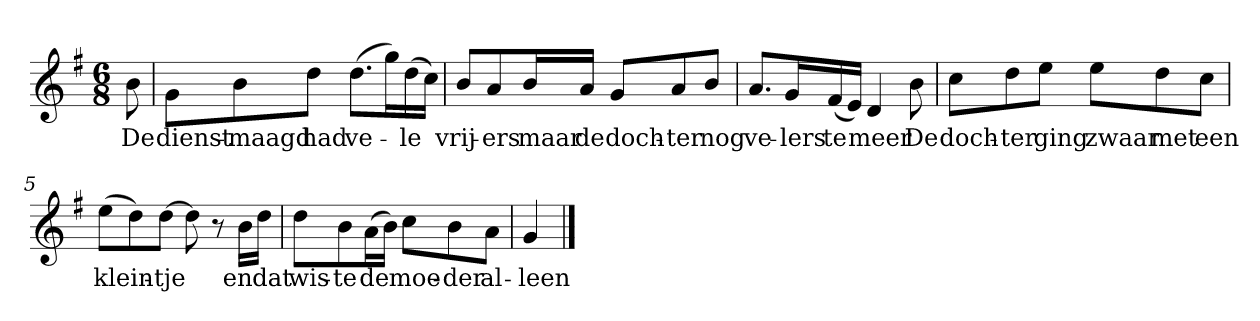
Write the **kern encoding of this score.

**kern	**text
*part1	*part1
*staff1	*staff1
*clefG2	*
*k[f#]	*
*G:	*
*M6/8	*
*MM200	*
=	=
8b	De
=1	=1
8g\L	dienst-
8b\	-maagd
8dd\J	had
(8.dd\L	ve-
16gg\L)	.
(16dd\	-le
16cc\JJ)	.
=2	=2
8b/L	vrij-
8a/	-ers
16b/L	maar
16a/JJ	de
8g/L	doch-
8a/	-ter
8b/J	nog
=3	=3
8.a/L	ve-
16g/L	-lers
(16f#/	te
16e/JJ)	.
4d	meer
8b	De
=4	=4
8cc\L	doch-
8dd\	-ter
8ee\J	ging
8ee\L	zwaar
8dd\	met
8cc\J	een
=5	=5
(8ee\L	klein-
8dd\)	.
[8dd\J	-tje
8dd]	.
8r	.
16b\LL	en
16dd\JJ	dat
=6	=6
8dd\L	wis-
8b\	-te
(16a\L	de
16b\JJ)	.
8cc\L	moe-
8b\	-der
8a\J	al-
=7	=7
4g	-leen
==	==
*-	*-
